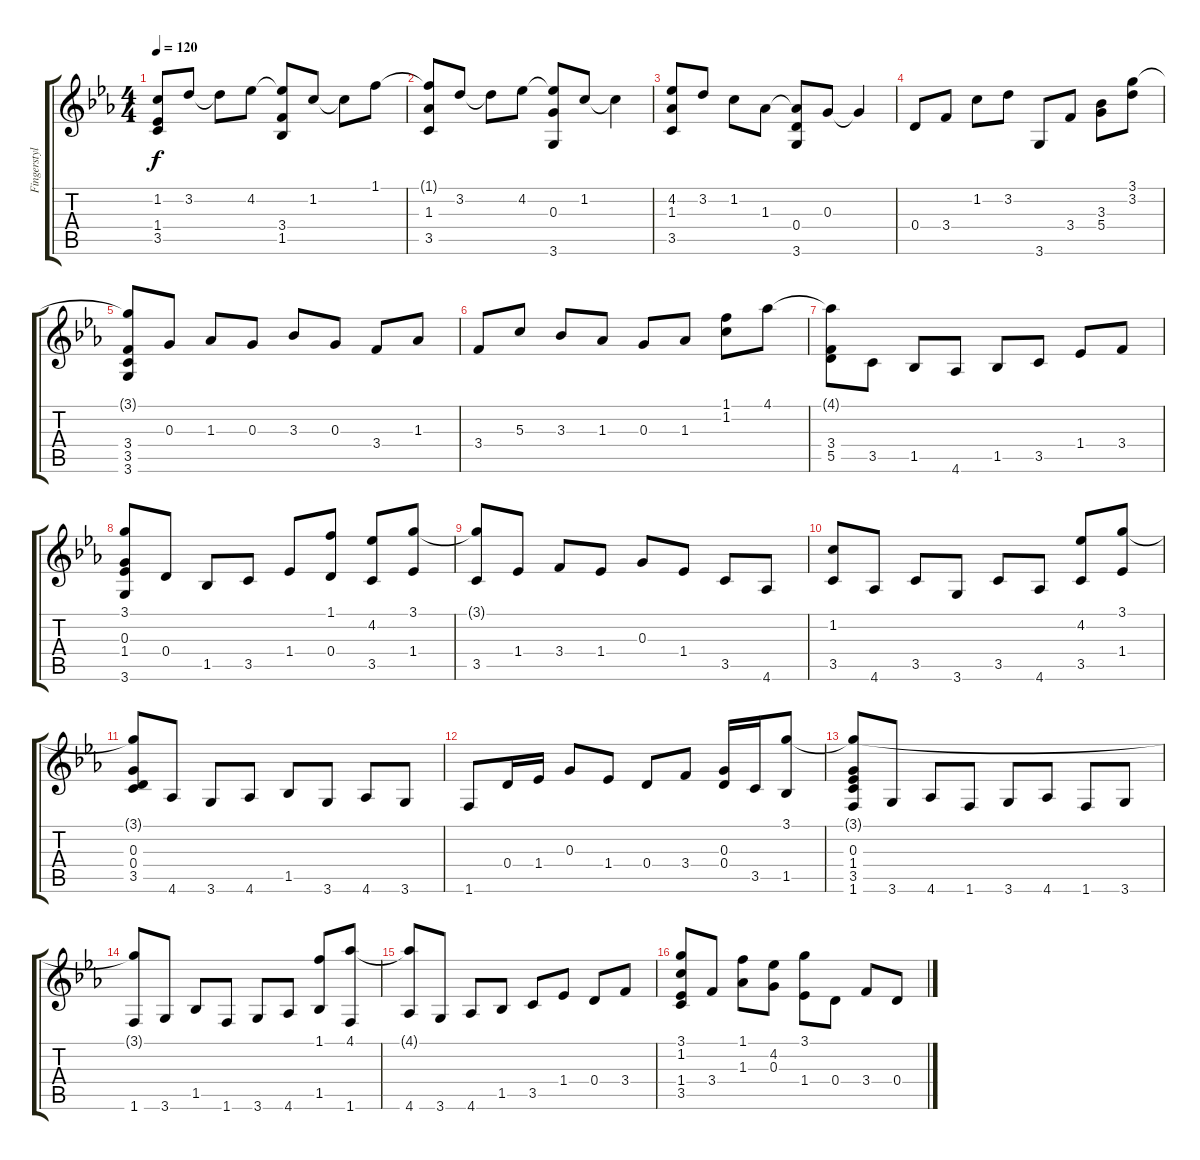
\track ("Fingerstyle Guitar" "Fingerstyl") {instrument acousticguitarnylon}
\staff {score tabs}
\tuning (E4 B3 G3 D3 A2 E2) {hide}
\ts (4 4)
\tempo 120
\clef g2
\ks cminor
(1.2 1.4 3.5).8{dy f} 3.2.8 3.2{t}.8 4.2.8 (4.2{t} 3.4 1.5).8 1.2.8 1.2{t}.8 1.1.8 |
(1.1{t} 1.3 3.5).8 3.2.8 3.2{t}.8 4.2.8 (4.2{t} 0.3 3.6).8 1.2.8 1.2{t}.4 |
(4.2 1.3 3.5).8 3.2.8 1.2.8 1.3.8 (1.3{t} 0.4 3.6).8 0.3.8 0.3{t}.4 |
0.4.8 3.4.8 1.2.8 3.2.8 3.6.8 3.4.8 (3.3 5.4).8 (3.1 3.2).8 |
(3.1{t} 3.4 3.5 3.6).8 0.3.8 1.3.8 0.3.8 3.3.8 0.3.8 3.4.8 1.3.8 |
3.4.8 5.3.8 3.3.8 1.3.8 0.3.8 1.3.8 (1.1 1.2).8 4.1.8 |
(4.1{t} 3.4 5.5).8 3.5.8 1.5.8 4.6.8 1.5.8 3.5.8 1.4.8 3.4.8 |
(3.1 0.3 1.4 3.6).8 0.4.8 1.5.8 3.5.8 1.4.8 (1.1 0.4).8 (4.2 3.5).8 (3.1 1.4).8 |
(3.1{t} 3.5).8 1.4.8 3.4.8 1.4.8 0.3.8 1.4.8 3.5.8 4.6.8 |
(1.2 3.5).8 4.6.8 3.5.8 3.6.8 3.5.8 4.6.8 (4.2 3.5).8 (3.1 1.4).8 |
(3.1{t} 0.3 0.4 3.5).8 4.6.8 3.6.8 4.6.8 1.5.8 3.6.8 4.6.8 3.6.8 |
1.6.8 0.4.16 1.4.16 0.3.8 1.4.8 0.4.8 3.4.8 (0.3 0.4).16 3.5.16 (3.1 1.5).8 |
(3.1{t} 0.3 1.4 3.5 1.6).8 3.6.8 4.6.8 1.6.8 3.6.8 4.6.8 1.6.8 3.6.8 |
(3.1{t} 1.6).8 3.6.8 1.5.8 1.6.8 3.6.8 4.6.8 (1.1 1.5).8 (4.1 1.6).8 |
(4.1{t} 4.6).8 3.6.8 4.6.8 1.5.8 3.5.8 1.4.8 0.4.8 3.4.8 |
(3.1 1.2 1.4 3.5).8 3.4.8 (1.1 1.3).8 (4.2 0.3).8 (3.1 1.4).8 0.4.8 3.4.8 0.4.8
